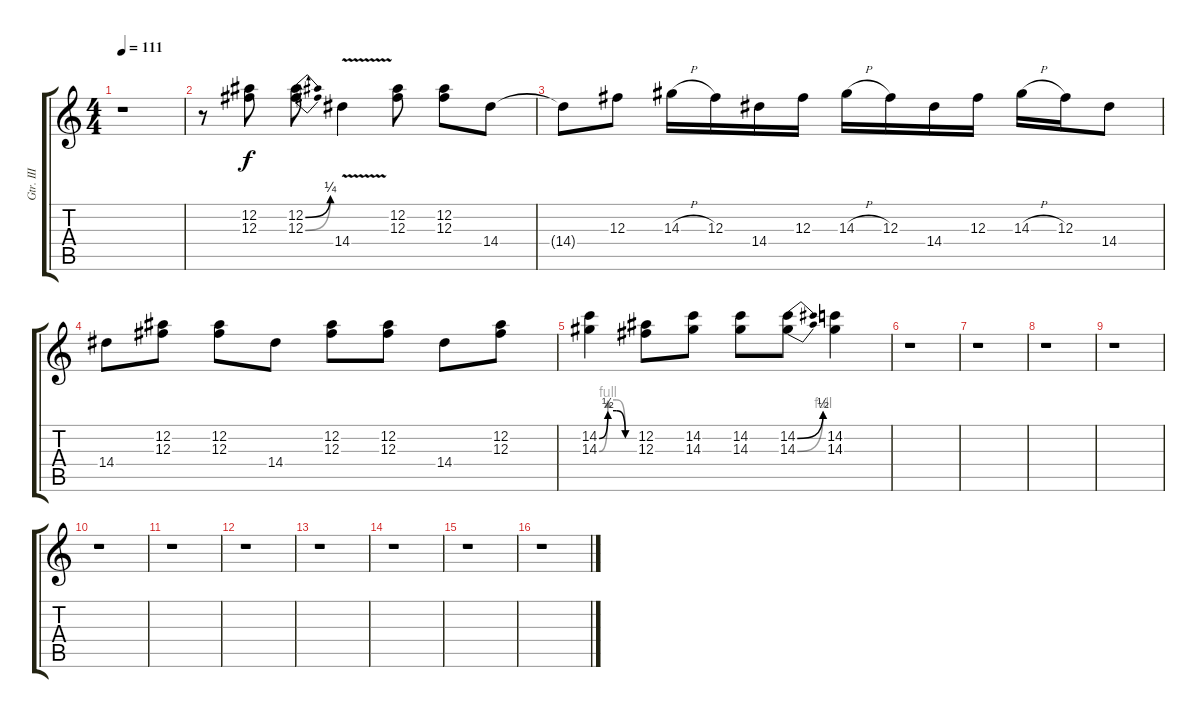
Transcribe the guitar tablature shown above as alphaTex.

\track ("Gtr. III" "Gtr. III") {instrument distortionguitar}
\staff {score tabs}
\tuning (Eb4 Bb3 Gb3 Db3 Ab2 Eb2) {hide}
\ts (4 4)
\tempo 111
\clef g2
\ks c
r.1{dy f} |
r.8 (12.2 12.3).8 (12.2{be (bend 0 0 60 1)} 12.3{be (bend 0 0 60 1)}).8 14.4{v}.4 (12.2 12.3).8 (12.2 12.3).8 14.4.8 |
14.4{t}.8 12.3.8 14.3{h}.16 12.3.16 14.4.16 12.3.16 14.3{h}.16 12.3.16 14.4.16 12.3.16 14.3{h}.16 12.3.16 14.4.8 |
14.4.8 (12.2 12.3).8 (12.2 12.3).8 14.4.8 (12.2 12.3).8 (12.2 12.3).8 14.4.8 (12.2 12.3).8 |
(14.2{be (custom 0 0 15 2 30 2 45 0 60 0)} 14.3{be (custom 0 0 15 4 30 4 45 0 60 0)}).4 (12.2 12.3).8 (14.2 14.3).8 (14.2 14.3).8 (14.2{be (bend 0 0 60 2)} 14.3{be (bend 0 0 60 4)}).8 (14.2 14.3).4 |
r.1 |
r.1 |
r.1 |
r.1 |
r.1 |
r.1 |
r.1 |
r.1 |
r.1 |
r.1 |
r.1
